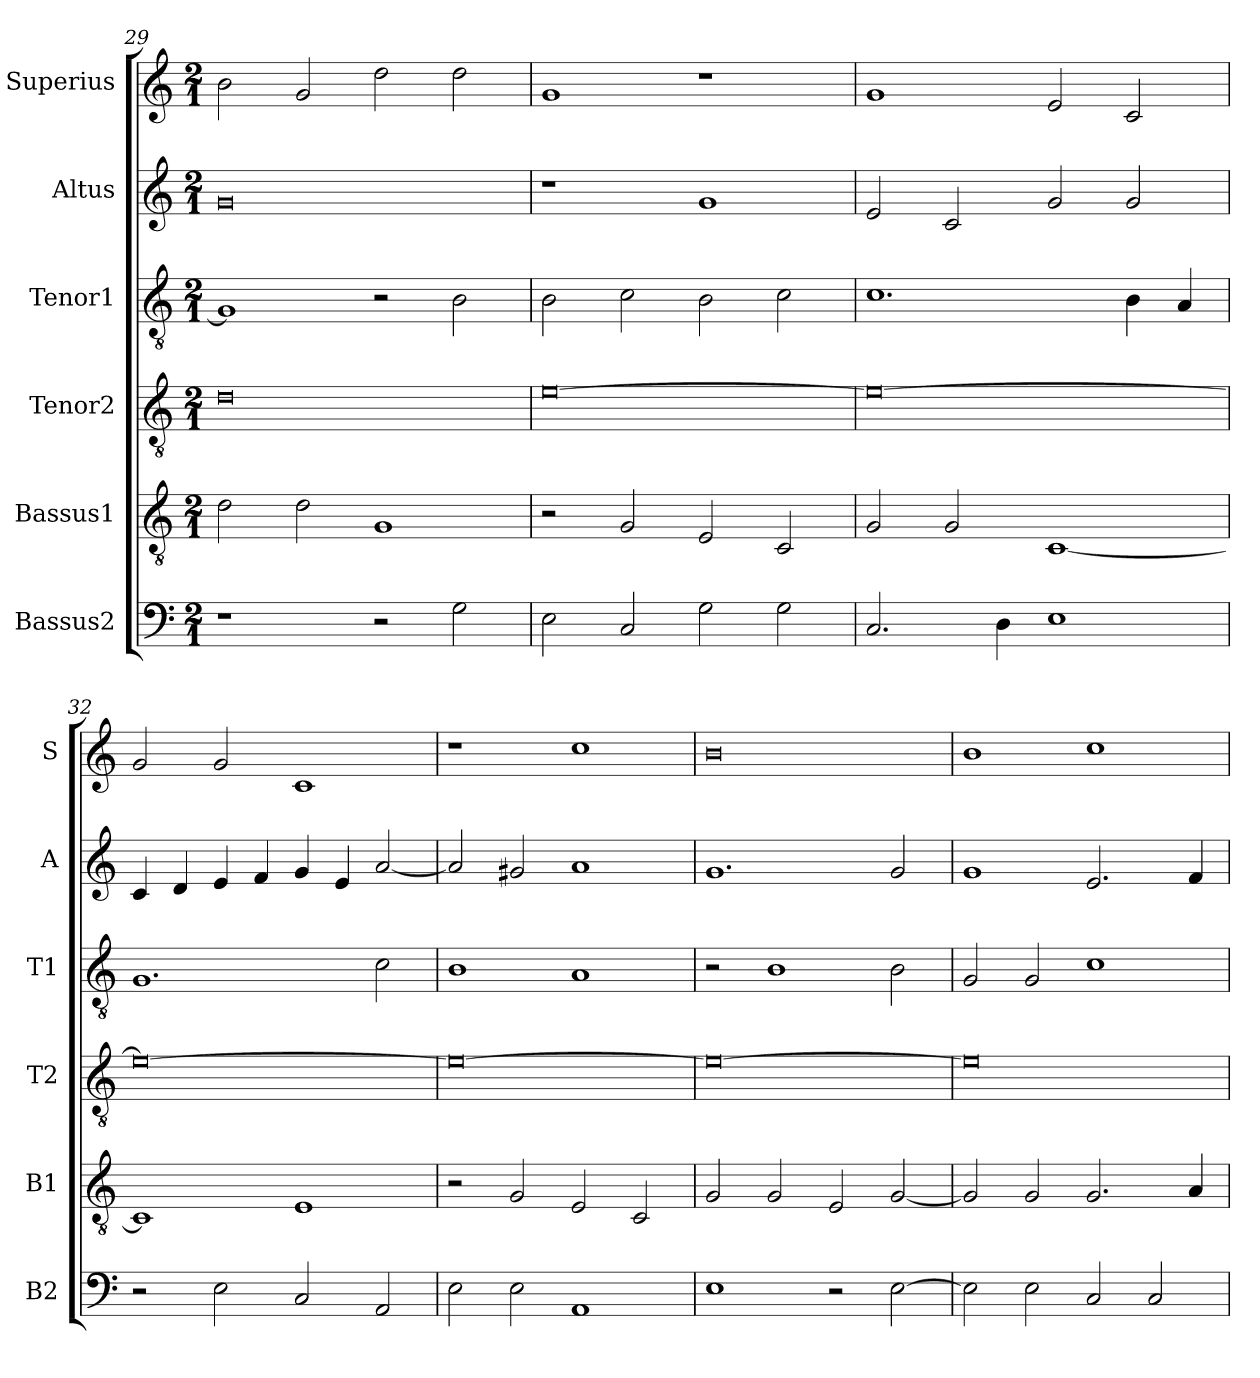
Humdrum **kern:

**kern	**kern	**kern	**kern	**kern	**kern
*part6	*part5	*part4	*part3	*part2	*part1
*staff6	*staff5	*staff4	*staff3	*staff2	*staff1
*I"Bassus2	*I"Bassus1	*I"Tenor2	*I"Tenor1	*I"Altus	*I"Superius
*I'B2	*I'B1	*I'T2	*I'T1	*I'A	*I'S
*clefF4	*clefGv2	*clefGv2	*clefGv2	*clefG2	*clefG2
*k[]	*k[]	*k[]	*k[]	*k[]	*k[]
*M2/1	*M2/1	*M2/1	*M2/1	*M2/1	*M2/1
=29	=29	=29	=29	=29	=29
1r	2d\	0d	1G]	0g	2b\
.	2d\	.	.	.	2g/
2r	1G	.	2r	.	2dd\
2G\	.	.	2B\	.	2dd\
=30	=30	=30	=30	=30	=30
2E\	2r	[0e	2B\	1r	1g
2C/	2G/	.	2c\	.	.
2G\	2E/	.	2B\	1g	1r
2G\	2C/	.	2c\	.	.
=31	=31	=31	=31	=31	=31
2.C/	2G/	0e_	1.c	2e/	1g
.	2G/	.	.	2c/	.
4D\	.	.	.	.	.
1E	[1C	.	.	2g/	2e/
.	.	.	4B\	2g/	2c/
.	.	.	4A/	.	.
=32	=32	=32	=32	=32	=32
2r	1C]	0e_	1.G	4c/	2g/
.	.	.	.	4d/	.
2E\	.	.	.	4e/	2g/
.	.	.	.	4f/	.
2C/	1E	.	.	4g/	1c
.	.	.	.	4e/	.
2AA/	.	.	2c\	[2a/	.
=33	=33	=33	=33	=33	=33
2E\	2r	0e_	1B	2a/]	1r
2E\	2G/	.	.	2g#X/	.
1AA	2E/	.	1A	1a	1cc
.	2C/	.	.	.	.
=34	=34	=34	=34	=34	=34
1E	2G/	0e_	2r	1.g	0b
.	2G/	.	1B	.	.
2r	2E/	.	.	.	.
[2E\	[2G/	.	2B\	2g/	.
=35	=35	=35	=35	=35	=35
2E\]	2G/]	0e]	2G/	1g	1b
2E\	2G/	.	2G/	.	.
2C/	2.G/	.	1c	2.e/	1cc
2C/	.	.	.	.	.
.	4A/	.	.	4f/	.
=	=	=	=	=	=
*-	*-	*-	*-	*-	*-
